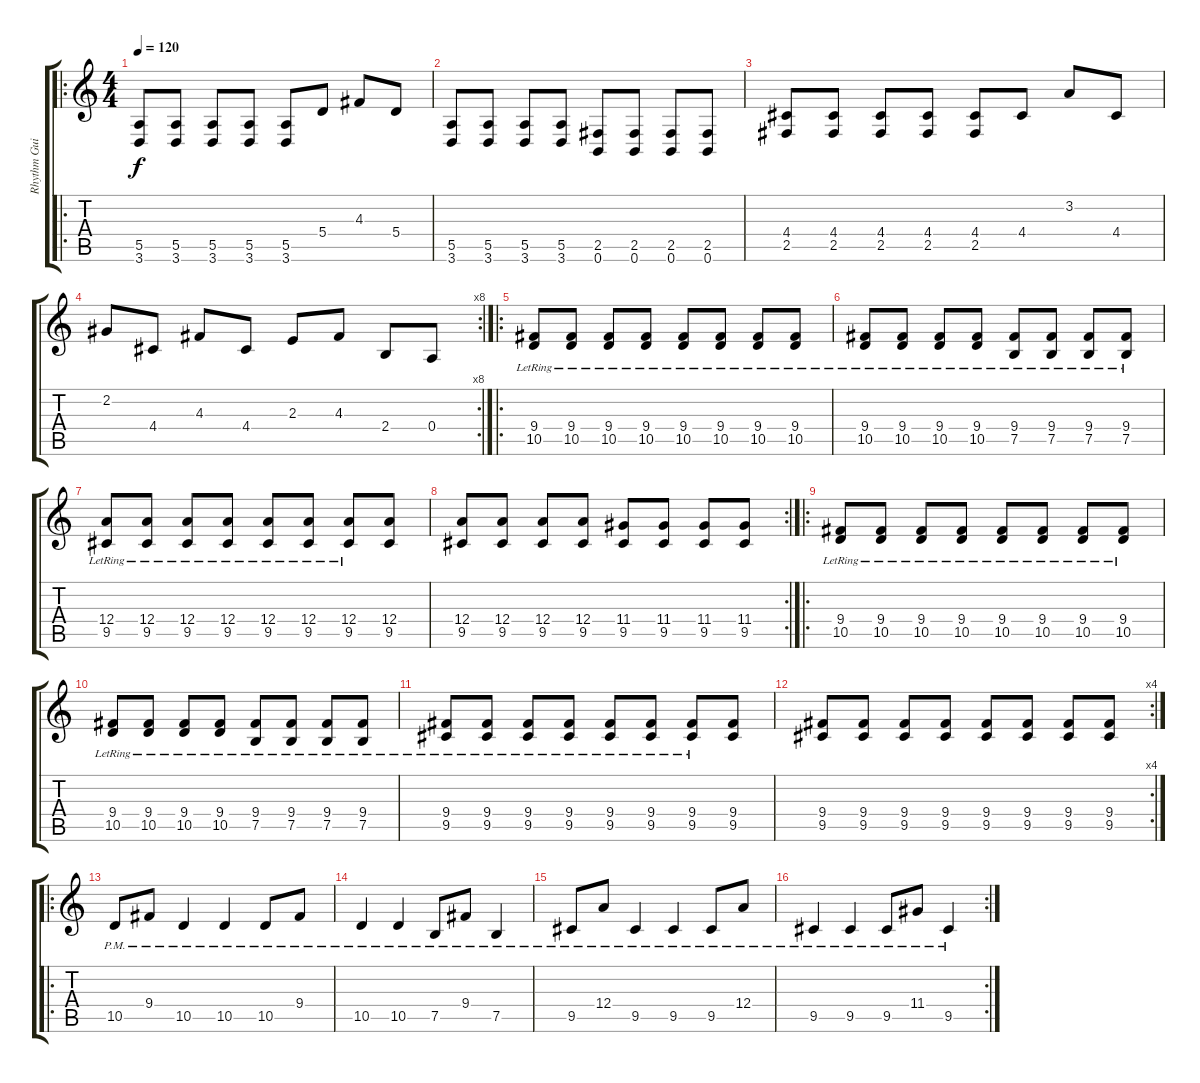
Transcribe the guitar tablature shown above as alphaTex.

\track ("Rhythm Guitar" "Rhythm Gui") {instrument distortionguitar}
\staff {score tabs}
\tuning (B3 Gb3 D3 A2 E2 B1) {hide}
\ro
\ts (4 4)
\tempo 120
\clef g2
\ks c
(5.5 3.6).8{dy f} (5.5 3.6).8 (5.5 3.6).8 (5.5 3.6).8 (5.5 3.6).8 5.4.8 4.3.8 5.4.8 |
(5.5 3.6).8 (5.5 3.6).8 (5.5 3.6).8 (5.5 3.6).8 (2.5 0.6).8 (2.5 0.6).8 (2.5 0.6).8 (2.5 0.6).8 |
(4.4 2.5).8 (4.4 2.5).8 (4.4 2.5).8 (4.4 2.5).8 (4.4 2.5).8 4.4.8 3.2.8 4.4.8 |
\rc 8
2.2.8 4.4.8 4.3.8 4.4.8 2.3.8 4.3.8 2.4.8 0.4.8 |
\ro
(9.4{lr} 10.5{lr}).8 (9.4{lr} 10.5{lr}).8 (9.4{lr} 10.5{lr}).8 (9.4{lr} 10.5{lr}).8 (9.4{lr} 10.5{lr}).8 (9.4{lr} 10.5{lr}).8 (9.4{lr} 10.5{lr}).8 (9.4{lr} 10.5{lr}).8 |
(9.4{lr} 10.5{lr}).8 (9.4{lr} 10.5{lr}).8 (9.4{lr} 10.5{lr}).8 (9.4{lr} 10.5{lr}).8 (9.4{lr} 7.5{lr}).8 (9.4{lr} 7.5{lr}).8 (9.4{lr} 7.5{lr}).8 (9.4{lr} 7.5{lr}).8 |
(12.4{lr} 9.5{lr}).8 (12.4{lr} 9.5{lr}).8 (12.4{lr} 9.5{lr}).8 (12.4{lr} 9.5{lr}).8 (12.4{lr} 9.5{lr}).8 (12.4{lr} 9.5{lr}).8 (12.4{lr} 9.5{lr}).8 (12.4 9.5).8 |
\rc 2
(12.4 9.5).8 (12.4 9.5).8 (12.4 9.5).8 (12.4 9.5).8 (11.4 9.5).8 (11.4 9.5).8 (11.4 9.5).8 (11.4 9.5).8 |
\ro
(9.4{lr} 10.5{lr}).8 (9.4{lr} 10.5{lr}).8 (9.4{lr} 10.5{lr}).8 (9.4{lr} 10.5{lr}).8 (9.4{lr} 10.5{lr}).8 (9.4{lr} 10.5{lr}).8 (9.4{lr} 10.5{lr}).8 (9.4{lr} 10.5{lr}).8 |
(9.4{lr} 10.5{lr}).8 (9.4{lr} 10.5{lr}).8 (9.4{lr} 10.5{lr}).8 (9.4{lr} 10.5{lr}).8 (9.4{lr} 7.5{lr}).8 (9.4{lr} 7.5{lr}).8 (9.4{lr} 7.5{lr}).8 (9.4{lr} 7.5{lr}).8 |
(9.4{lr} 9.5{lr}).8 (9.4{lr} 9.5{lr}).8 (9.4{lr} 9.5{lr}).8 (9.4{lr} 9.5{lr}).8 (9.4{lr} 9.5{lr}).8 (9.4{lr} 9.5{lr}).8 (9.4{lr} 9.5{lr}).8 (9.4 9.5).8 |
\rc 4
(9.4 9.5).8 (9.4 9.5).8 (9.4 9.5).8 (9.4 9.5).8 (9.4 9.5).8 (9.4 9.5).8 (9.4 9.5).8 (9.4 9.5).8 |
\ro
10.5{pm}.8 9.4{pm}.8 10.5{pm}.4 10.5{pm}.4 10.5{pm}.8 9.4{pm}.8 |
10.5{pm}.4 10.5{pm}.4 7.5{pm}.8 9.4{pm}.8 7.5{pm}.4 |
9.5{pm}.8 12.4{pm}.8 9.5{pm}.4 9.5{pm}.4 9.5{pm}.8 12.4{pm}.8 |
\rc 2
9.5{pm}.4 9.5{pm}.4 9.5{pm}.8 11.4{pm}.8 9.5{pm}.4
